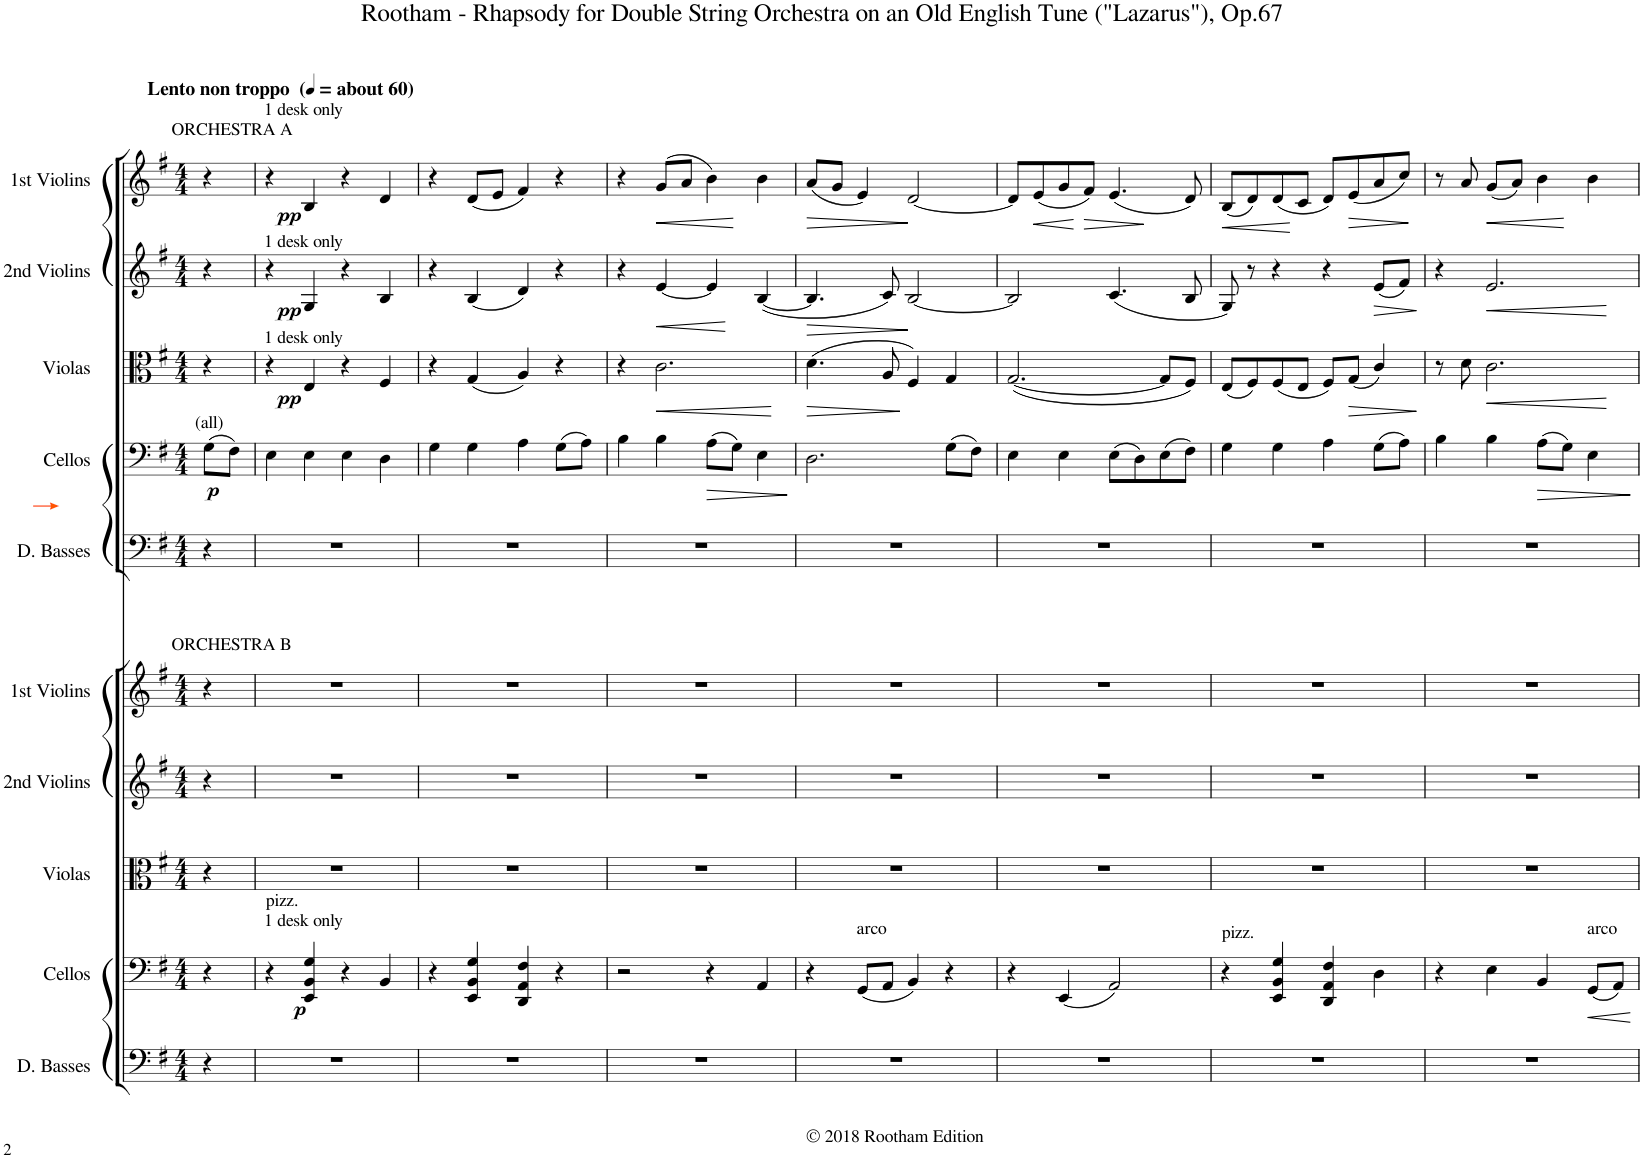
**kern	**kern	**dynam	**kern	**kern	**kern	**kern	**kern	**dynam	**kern	**dynam	**kern	**dynam	**kern	**dynam
*part10	*part9	*part9	*part8	*part7	*part6	*part5	*part4	*part4	*part3	*part3	*part2	*part2	*part1	*part1
*staff10	*staff9	*staff9	*staff8	*staff7	*staff6	*staff5	*staff4	*staff4	*staff3	*staff3	*staff2	*staff2	*staff1	*staff1
*I"D. Basses	*I"Cellos	*	*I"Violas	*I"2nd Violins	*I"1st Violins	*I"D. Basses	*I"Cellos	*	*I"Violas	*	*I"2nd Violins	*	*I"1st Violins	*
*I'Db.	*	*	*I'Vla.	*I'Vln.2	*I'Vln.1	*I'Db.	*	*	*I'Vla.	*	*I'Vln.2	*	*I'Vln.1	*
*clefF4	*clefF4	*	*clefC3	*clefG2	*clefG2	*clefF4	*clefF4	*	*clefC3	*	*clefG2	*	*clefG2	*
*Trd7c12	*	*	*	*	*	*Trd7c12	*	*	*	*	*	*	*	*
*k[f#]	*k[f#]	*	*k[f#]	*k[f#]	*k[f#]	*k[f#]	*k[f#]	*	*k[f#]	*	*k[f#]	*	*k[f#]	*
*M4/4	*M4/4	*	*M4/4	*M4/4	*M4/4	*M4/4	*M4/4	*	*M4/4	*	*M4/4	*	*M4/4	*
=1	=1	=1	=1	=1	=1	=1	=1	=1	=1	=1	=1	=1	=1	=1
!	!	!	!	!	!	!	!	!	!	!	!	!	!LO:TX:a:B:t=Lento non troppo  (	!
!	!	!	!	!	!	!	!	!	!	!	!	!	!LO:TX:a:B:t=about 60)	!
!	!	!	!	!	!	!	!	!	!	!	!	!	!LO:TX:a:t=ORCHESTRA A	!
!	!	!	!	!	!	!	!LO:TX:a:t=(all)	!	!	!	!	!	!	!
!	!	!	!	!	!LO:TX:a:t=ORCHESTRA B	!	!	!	!	!	!	!	!	!
!	!	!	!	!	!	!	!	!LO:DY:b	!	!	!	!	!	!
4r	4r	.	4r	4r	4r	4r	(8G\L	p	4r	.	4r	.	4r	.
.	.	.	.	.	.	.	8F#\J)	.	.	.	.	.	.	.
=2	=2	=2	=2	=2	=2	=2	=2	=2	=2	=2	=2	=2	=2	=2
!	!	!	!	!	!	!	!	!	!	!	!	!	!LO:TX:a:t=1 desk only	!
!	!	!	!	!	!	!	!	!	!	!	!LO:TX:a:t=1 desk only	!	!	!
!	!	!	!	!	!	!	!	!	!LO:TX:a:t=1 desk only	!	!	!	!	!
!	!LO:TX:a:t=1 desk only	!	!	!	!	!	!	!	!	!	!	!	!	!
!	!LO:TX:a:t=pizz.	!	!	!	!	!	!	!	!	!	!	!	!	!
1r	4r	.	1r	1r	1r	1r	4E\	.	4r	.	4r	.	4r	.
!	!	!LO:DY:b	!	!	!	!	!	!	!	!LO:DY:b	!	!LO:DY:b	!	!LO:DY:b
.	4EE/ 4BB/ 4G/	p	.	.	.	.	4E\	.	4E/	pp	4G/	pp	4B/	pp
.	4r	.	.	.	.	.	4E\	.	4r	.	4r	.	4r	.
.	4BB/	.	.	.	.	.	4D\	.	4F#/	.	4B/	.	4d/	.
=3	=3	=3	=3	=3	=3	=3	=3	=3	=3	=3	=3	=3	=3	=3
1r	4r	.	1r	1r	1r	1r	4G\	.	4r	.	4r	.	4r	.
.	4EE/ 4BB/ 4G/	.	.	.	.	.	4G\	.	(4G/	.	(4B/	.	(8d/L	.
.	.	.	.	.	.	.	.	.	.	.	.	.	8e/J	.
.	4DD/ 4AA/ 4F#/	.	.	.	.	.	4A\	.	4A/)	.	4d/)	.	4f#/)	.
.	4r	.	.	.	.	.	(8G\L	.	4r	.	4r	.	4r	.
.	.	.	.	.	.	.	8A\J)	.	.	.	.	.	.	.
=4	=4	=4	=4	=4	=4	=4	=4	=4	=4	=4	=4	=4	=4	=4
1r	2r	.	1r	1r	1r	1r	4B\	.	4r	.	4r	.	4r	.
!	!	!	!	!	!	!	!	!	!	!LO:HP:b	!	!LO:HP:b	!	!LO:HP:b
.	.	.	.	.	.	.	4B\	.	2.c\	<	[4e/	<	(8g/L	<
.	.	.	.	.	.	.	.	.	.	.	.	.	8a/J	.
!	!	!	!	!	!	!	!	!LO:HP:b	!	!	!	!	!	!
.	4r	.	.	.	.	.	(8A\L	>	.	.	4e/]	.	4b\)	.
.	.	.	.	.	.	.	8G\J)	.	.	.	.	.	.	.
.	4AA/	.	.	.	.	.	4E\	.	.	.	([4B/	[	4b\	[
.	.	.	.	.	.	.	.	]	.	[	.	.	.	.
=5	=5	=5	=5	=5	=5	=5	=5	=5	=5	=5	=5	=5	=5	=5
!LO:TX:b:t=© 2018 Rootham Edition	!	!	!	!	!	!	!	!	!	!	!	!	!	!
!	!	!	!	!	!	!	!	!	!	!LO:HP:b	!	!LO:HP:b	!	!LO:HP:b
1r	4r	.	1r	1r	1r	1r	2.D\	.	(4.d\	>	4.B/]	>	(8a/L	>
.	.	.	.	.	.	.	.	.	.	.	.	.	8g/J	.
!	!LO:TX:a:t=arco	!	!	!	!	!	!	!	!	!	!	!	!	!
.	(8GG/L	.	.	.	.	.	.	.	.	.	.	.	4e/)	.
.	8AA/J	.	.	.	.	.	.	.	8A/	.	8c/)	.	.	.
.	4BB/)	.	.	.	.	.	.	.	4F#/)	]	[2B/	]	[2d/	]
.	4r	.	.	.	.	.	(8G\L	.	4G/	.	.	.	.	.
.	.	.	.	.	.	.	8F#\J)	.	.	.	.	.	.	.
=6	=6	=6	=6	=6	=6	=6	=6	=6	=6	=6	=6	=6	=6	=6
1r	4r	.	1r	1r	1r	1r	4E\	.	([2.G/	.	2B/]	.	8d/L]	.
!	!	!	!	!	!	!	!	!	!	!	!	!	!	!LO:HP:b
.	.	.	.	.	.	.	.	.	.	.	.	.	(8e/	<
.	(4EE/	.	.	.	.	.	4E\	.	.	.	.	.	8g/	.
!	!	!	!	!	!	!	!	!	!	!	!	!	!	!LO:HP:n=1:b
.	.	.	.	.	.	.	.	.	.	.	.	.	8f#/J)	[ >
.	2AA/)	.	.	.	.	.	(8E\L	.	.	.	(4.c/	.	(4.e/	.
.	.	.	.	.	.	.	8D\)	.	.	.	.	.	.	.
.	.	.	.	.	.	.	(8E\	.	8G/L]	.	.	.	.	.
.	.	.	.	.	.	.	8F#\J)	.	8F#/J)	.	8B/	.	8d/)	]
=7	=7	=7	=7	=7	=7	=7	=7	=7	=7	=7	=7	=7	=7	=7
!	!LO:TX:a:t=pizz.	!	!	!	!	!	!	!	!	!	!	!	!	!
!	!	!	!	!	!	!	!	!	!	!	!	!	!	!LO:HP:b
1r	4r	.	1r	1r	1r	1r	4G\	.	(8E/L	.	8G/)	.	(8B/L	<
.	.	.	.	.	.	.	.	.	8F#/)	.	8r	.	8d/)	.
.	4EE/ 4BB/ 4G/	.	.	.	.	.	4G\	.	(8F#/	.	4r	.	(8d/	.
.	.	.	.	.	.	.	.	.	8E/J	.	.	.	8c/J	[
.	4DD/ 4AA/ 4F#/	.	.	.	.	.	4A\	.	8F#/L)	.	4r	.	8d/L)	.
!	!	!	!	!	!	!	!	!	!	!LO:HP:b	!	!	!	!LO:HP:b
.	.	.	.	.	.	.	.	.	(8G/J	>	.	.	(8e/	>
!	!	!	!	!	!	!	!	!	!	!	!	!LO:HP:b	!	!
.	4D\	.	.	.	.	.	(8G\L	.	4c/)	.	(8e/L	>	8a/	.
.	.	.	.	.	.	.	8A\J)	.	.	.	8f#/J)	.	8cc/J)	.
.	.	.	.	.	.	.	.	.	.	]	.	]	.	]
=8	=8	=8	=8	=8	=8	=8	=8	=8	=8	=8	=8	=8	=8	=8
1r	4r	.	1r	1r	1r	1r	4B\	.	8r	.	4r	.	8r	.
.	.	.	.	.	.	.	.	.	8d\	.	.	.	8a/	.
!	!	!	!	!	!	!	!	!	!	!LO:HP:b	!	!LO:HP:b	!	!LO:HP:b
.	4E\	.	.	.	.	.	4B\	.	2.c\	<	2.e/	<	(8g/L	<
.	.	.	.	.	.	.	.	.	.	.	.	.	8a/J)	.
!	!	!	!	!	!	!	!	!LO:HP:b	!	!	!	!	!	!
.	4BB/	.	.	.	.	.	(8A\L	>	.	.	.	.	4b\	.
.	.	.	.	.	.	.	8G\J)	.	.	.	.	.	.	.
!	!LO:TX:a:t=arco	!	!	!	!	!	!	!	!	!	!	!	!	!
!	!	!LO:HP:b	!	!	!	!	!	!	!	!	!	!	!	!
.	(8GG/L	<	.	.	.	.	4E\	.	.	.	.	.	4b\	[
.	8AA/J)	.	.	.	.	.	.	.	.	.	.	.	.	.
.	.	[	.	.	.	.	.	]	.	[	.	[	.	.
=	=	=	=	=	=	=	=	=	=	=	=	=	=	=
*-	*-	*-	*-	*-	*-	*-	*-	*-	*-	*-	*-	*-	*-	*-
